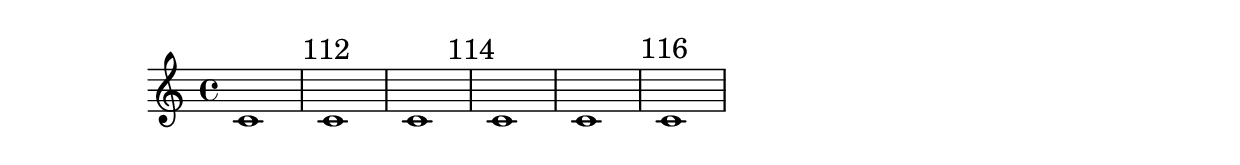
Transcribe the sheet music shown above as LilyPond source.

%% http://lsr.di.unimi.it/LSR/Item?id=561
%% see also http://www.lilypond.org/doc/v2.18/Documentation/notation/aligning-objects

\relative c' {
  \set Score.currentBarNumber = #111
  \override Score.BarNumber.break-visibility = #all-visible
  % Increase the size of the bar number by 2
  \override Score.BarNumber.font-size = #2
  % Print a bar number every second measure
  \set Score.barNumberVisibility = #(every-nth-bar-number-visible 2)
  c1 | c1
  % Center-align bar numbers
  \override Score.BarNumber.self-alignment-X = #CENTER
  c1 | c1
  % Left-align bar numbers
  \override Score.BarNumber.self-alignment-X = #LEFT
  c1 | c1
}
